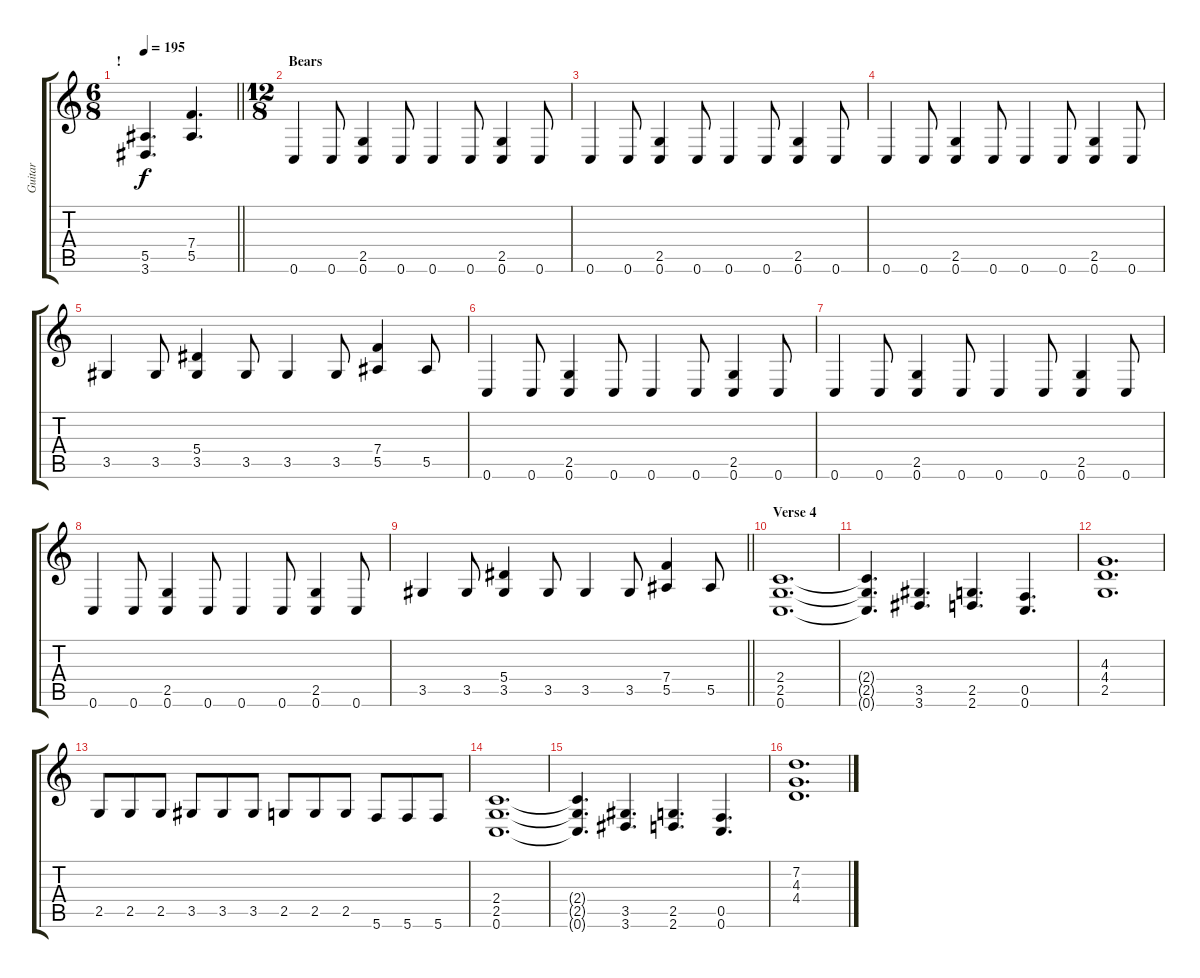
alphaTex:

\track ("Guitar" "Guitar") {instrument distortionguitar}
\staff {score tabs}
\tuning (C4 G3 Eb3 Bb2 F2 C2) {hide}
\ts (6 8)
\section ("" "!")
\tempo 195
\clef g2
\barLineRight lightlight
\ks c
(5.5 3.6).4{d dy f} (7.4 5.5).4{d} |
\ts (12 8)
\section ("" "Bears")
0.6.4 0.6.8 (2.5 0.6).4 0.6.8 0.6.4 0.6.8 (2.5 0.6).4 0.6.8 |
0.6.4 0.6.8 (2.5 0.6).4 0.6.8 0.6.4 0.6.8 (2.5 0.6).4 0.6.8 |
0.6.4 0.6.8 (2.5 0.6).4 0.6.8 0.6.4 0.6.8 (2.5 0.6).4 0.6.8 |
3.5.4 3.5.8 (5.4 3.5).4 3.5.8 3.5.4 3.5.8 (7.4 5.5).4 5.5.8 |
0.6.4 0.6.8 (2.5 0.6).4 0.6.8 0.6.4 0.6.8 (2.5 0.6).4 0.6.8 |
0.6.4 0.6.8 (2.5 0.6).4 0.6.8 0.6.4 0.6.8 (2.5 0.6).4 0.6.8 |
0.6.4 0.6.8 (2.5 0.6).4 0.6.8 0.6.4 0.6.8 (2.5 0.6).4 0.6.8 |
\barLineRight lightlight
3.5.4 3.5.8 (5.4 3.5).4 3.5.8 3.5.4 3.5.8 (7.4 5.5).4 5.5.8 |
\section ("" "Verse 4")
(2.4 2.5 0.6).1{d} |
(2.4{t} 2.5{t} 0.6{t}).4{d} (3.5 3.6).4{d} (2.5 2.6).4{d} (0.5 0.6).4{d} |
(4.3 4.4 2.5).1{d} |
2.5.8 2.5.8 2.5.8 3.5.8 3.5.8 3.5.8 2.5.8 2.5.8 2.5.8 5.6.8 5.6.8 5.6.8 |
(2.4 2.5 0.6).1{d} |
(2.4{t} 2.5{t} 0.6{t}).4{d} (3.5 3.6).4{d} (2.5 2.6).4{d} (0.5 0.6).4{d} |
(7.2 4.3 4.4).1{d}
